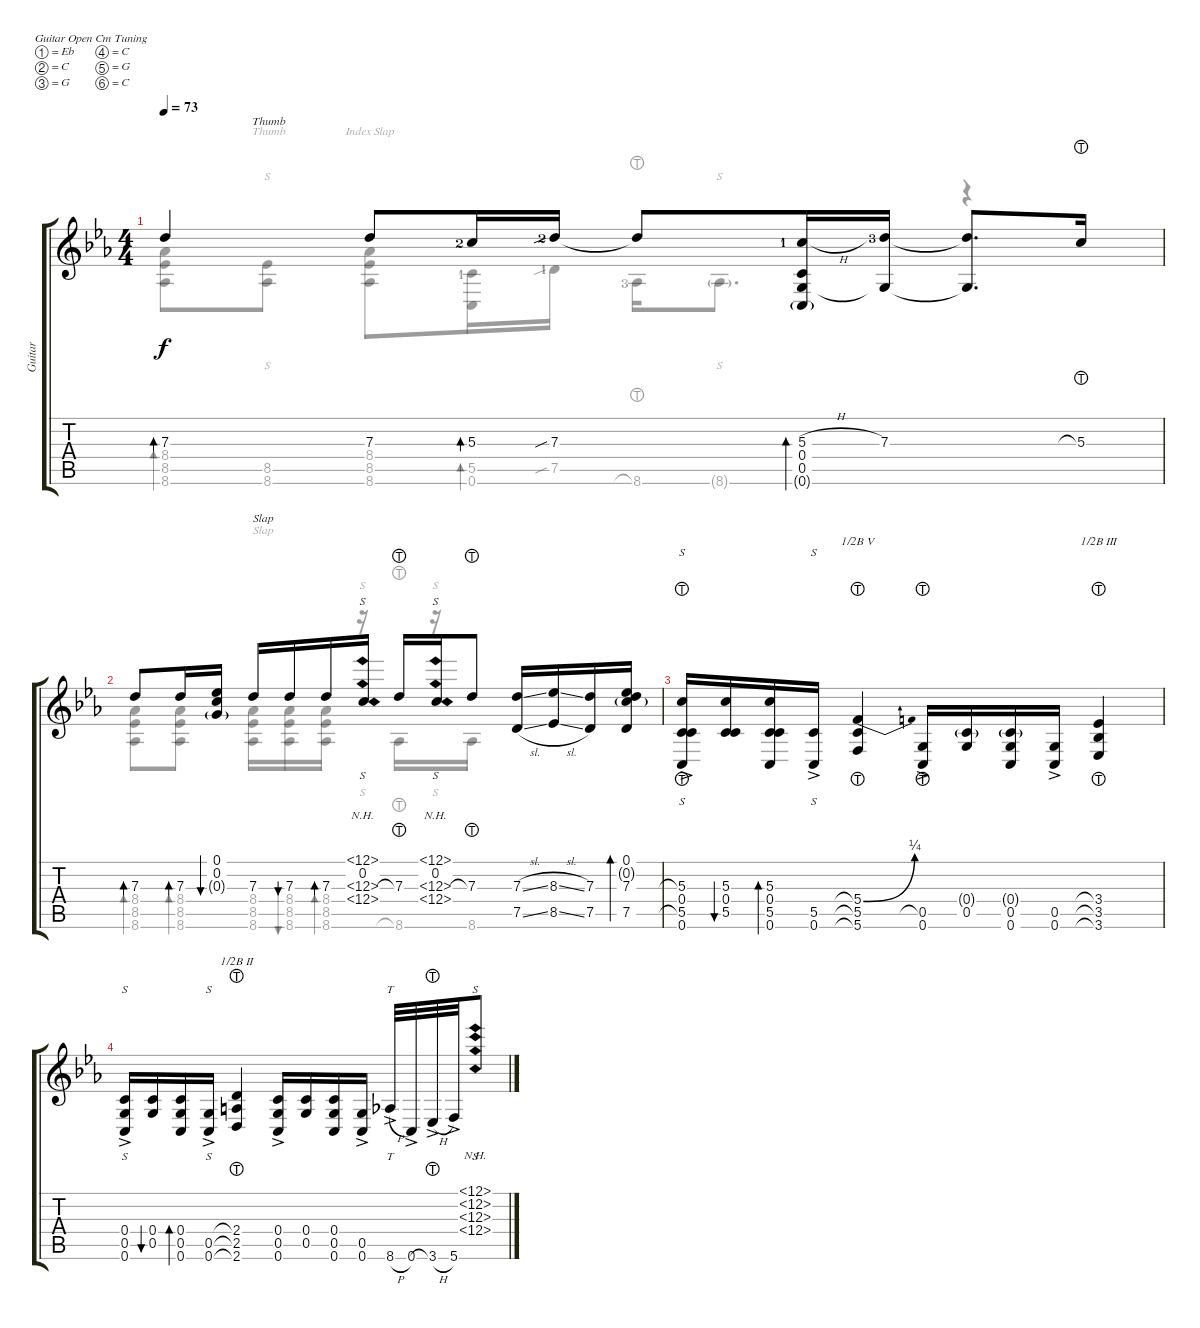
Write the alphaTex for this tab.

\defaultSystemsLayout 2
\bracketExtendMode groupsimilarinstruments
\otherSystemsTrackNameOrientation horizontal
\track ("Steel Guitar" "Guitar") {instrument acousticguitarsteel}
\staff {score tabs}
\tuning (Eb4 C4 G3 C3 G2 C2)
\voice
\ts (4 4)
\scale
1.06459
\tempo 73
\accidentals auto
\clef g2
\ottava regular
\simile none
\ks cminor
7.3{acc forcenatural}.4{bd 30 txt "                             Thumb" dy f beam Up} 7.3{acc forcenatural}.8{beam Up} 5.3{lf 3 acc forcenatural}.16{bd 30 beam Up} 7.3{sib lf 3 acc forcenatural}.16{beam Up} 7.3{t acc forcenatural}.8{beam Up} (5.3{h lf 2 acc forcenatural} 0.4{acc forcenatural} 0.6{g acc forcenatural} 0.5{acc forcenatural}).16{bd 30 beam Up} (7.3{lf 4 acc forcenatural} 0.5{t acc forcenatural}).16{beam Up} (7.3{t acc forcenatural} 0.5{t acc forcenatural}).8{d beam Up} 5.3{lht acc forcenatural}.16{beam Up} |
\scale
0.935414 7.3{acc forcenatural}.8{bd 30 beam Up} 7.3{acc forcenatural}.16{bd 30 beam Up} (0.2{acc forcenatural} 0.1{acc b} 0.3{g acc forcenatural}).16{bu 30 beam Up} 7.3{acc forcenatural}.16{txt "Slap" beam Up} 7.3{acc forcenatural}.16{bu 30 beam Up} 7.3{acc forcenatural}.16{bd 30 beam Up} (0.2{acc forcenatural} 12.1{nh acc b} 12.3{nh acc forcenatural} 12.4{nh acc forcenatural}).16{s beam Up} 7.3{lht acc forcenatural}.16{beam Up} (0.2{acc forcenatural} 12.1{nh acc b} 12.3{nh acc forcenatural} 12.4{nh acc forcenatural}).16{s beam Up} 7.3{lht acc forcenatural}.8{beam Up} (7.3{sl acc forcenatural} 7.5{sl acc forcenatural}).16{beam Up} (8.3{sl acc b} 8.5{sl acc b}).16{beam Up} (7.3{acc forcenatural} 7.5{acc forcenatural}).16{beam Up} (7.3{acc forcenatural} 0.1{acc b} 0.2{g acc forcenatural} 7.5{acc forcenatural}).16{bd 30 beam Up} |
\scale
1.06459 (5.3{lht ac acc forcenatural} 5.5{lht ac acc forcenatural} 0.6{acc forcenatural} 0.4{acc forcenatural}).16{s beam Up} (5.3{acc forcenatural} 5.5{acc forcenatural} 0.4{acc forcenatural}).16{bu 30 beam Up} (5.5{acc forcenatural} 0.6{acc forcenatural} 5.3{acc forcenatural} 0.4{acc forcenatural}).16{bd 30 beam Up} (5.5{acc forcenatural} 0.6{ac acc forcenatural}).16{s beam Up} (5.6{lht acc forcenatural} 5.5{lht acc forcenatural} 5.4{be (bend 0 0 13.2 1) lht acc forcenatural}).4{barre (5 half) beam Up} (0.5{lht ac acc forcenatural} 0.6{acc forcenatural}).16{beam Up} (0.5{acc forcenatural} 0.4{g acc forcenatural}).16{beam Up} (0.5{acc forcenatural} 0.6{acc forcenatural} 0.4{g acc forcenatural}).16{beam Up} (0.5{acc forcenatural} 0.6{ac acc forcenatural}).16{beam Up} (3.6{lht acc b} 3.5{lht acc b} 3.4{lht acc b}).4{barre (3 half) beam Up} |
\scale
0.935414 (0.5{ac acc forcenatural} 0.6{acc forcenatural} 0.4{acc forcenatural}).16{s beam Up} (0.5{acc forcenatural} 0.4{acc forcenatural}).16{bu 30 beam Up} (0.5{acc forcenatural} 0.6{acc forcenatural} 0.4{acc forcenatural}).16{bd 30 beam Up} (0.5{acc forcenatural} 0.6{ac acc forcenatural}).16{s beam Up} (2.6{lht acc forcenatural} 2.5{lht acc forcenatural} 2.4{lht acc forcenatural}).4{barre (2 half) beam Up} (0.5{ac acc forcenatural} 0.6{acc forcenatural} 0.4{acc forcenatural}).16{beam Up} (0.5{acc forcenatural} 0.4{acc forcenatural}).16{beam Up} (0.5{acc forcenatural} 0.6{acc forcenatural} 0.4{acc forcenatural}).16{beam Up} (0.5{acc forcenatural} 0.6{ac acc forcenatural}).16{beam Up} 8.6{h ac acc b}.32{tt beam Up} 0.6{ac acc forcenatural}.32{beam Up} 3.6{h lht ac acc b}.32{beam Up} 5.6{ac acc forcenatural}.32{beam Up} (12.1{nh acc b} 12.2{nh acc forcenatural} 12.3{nh acc forcenatural} 12.4{nh acc forcenatural}).8{s beam Up}
\voice
\clef g2
\ottava regular
\simile none
\ks cminor
(8.6{acc b} 8.5{acc b} 8.4{acc b}).8{bd 30 txt "                             Thumb" dy f beam Down} (8.6{acc b} 8.5{acc b}).8{s txt "                          Index Slap" beam Down} (8.6{acc b} 8.5{acc b} 8.4{acc b}).8{beam Down} (0.6{acc forcenatural} 5.5{lf 2 acc forcenatural}).16{bd 30 beam Down} 7.5{sib lf 2 acc forcenatural}.16{beam Down} 8.6{lht lf 4 acc b}.16{beam Down} 8.6{g acc b}.8{s d beam Down} r.4{beam Down} |
(8.4{acc b} 8.5{acc b} 8.6{acc b}).8{bd 30 beam Down} (8.6{acc b} 8.5{acc b} 8.4{acc b}).8{bd 30 beam Down} (8.6{acc b} 8.5{acc b} 8.4{acc b}).16{txt "Slap" beam Down} (8.4{acc b} 8.5{acc b} 8.6{acc b}).16{bu 30 beam Down} (8.6{acc b} 8.5{acc b} 8.4{acc b}).16{bd 30 beam Down} r.16{s beam Down} 8.6{lht acc b}.16{beam Down} r.16{s beam Down} 8.6{acc b}.16{beam Down} |
|
